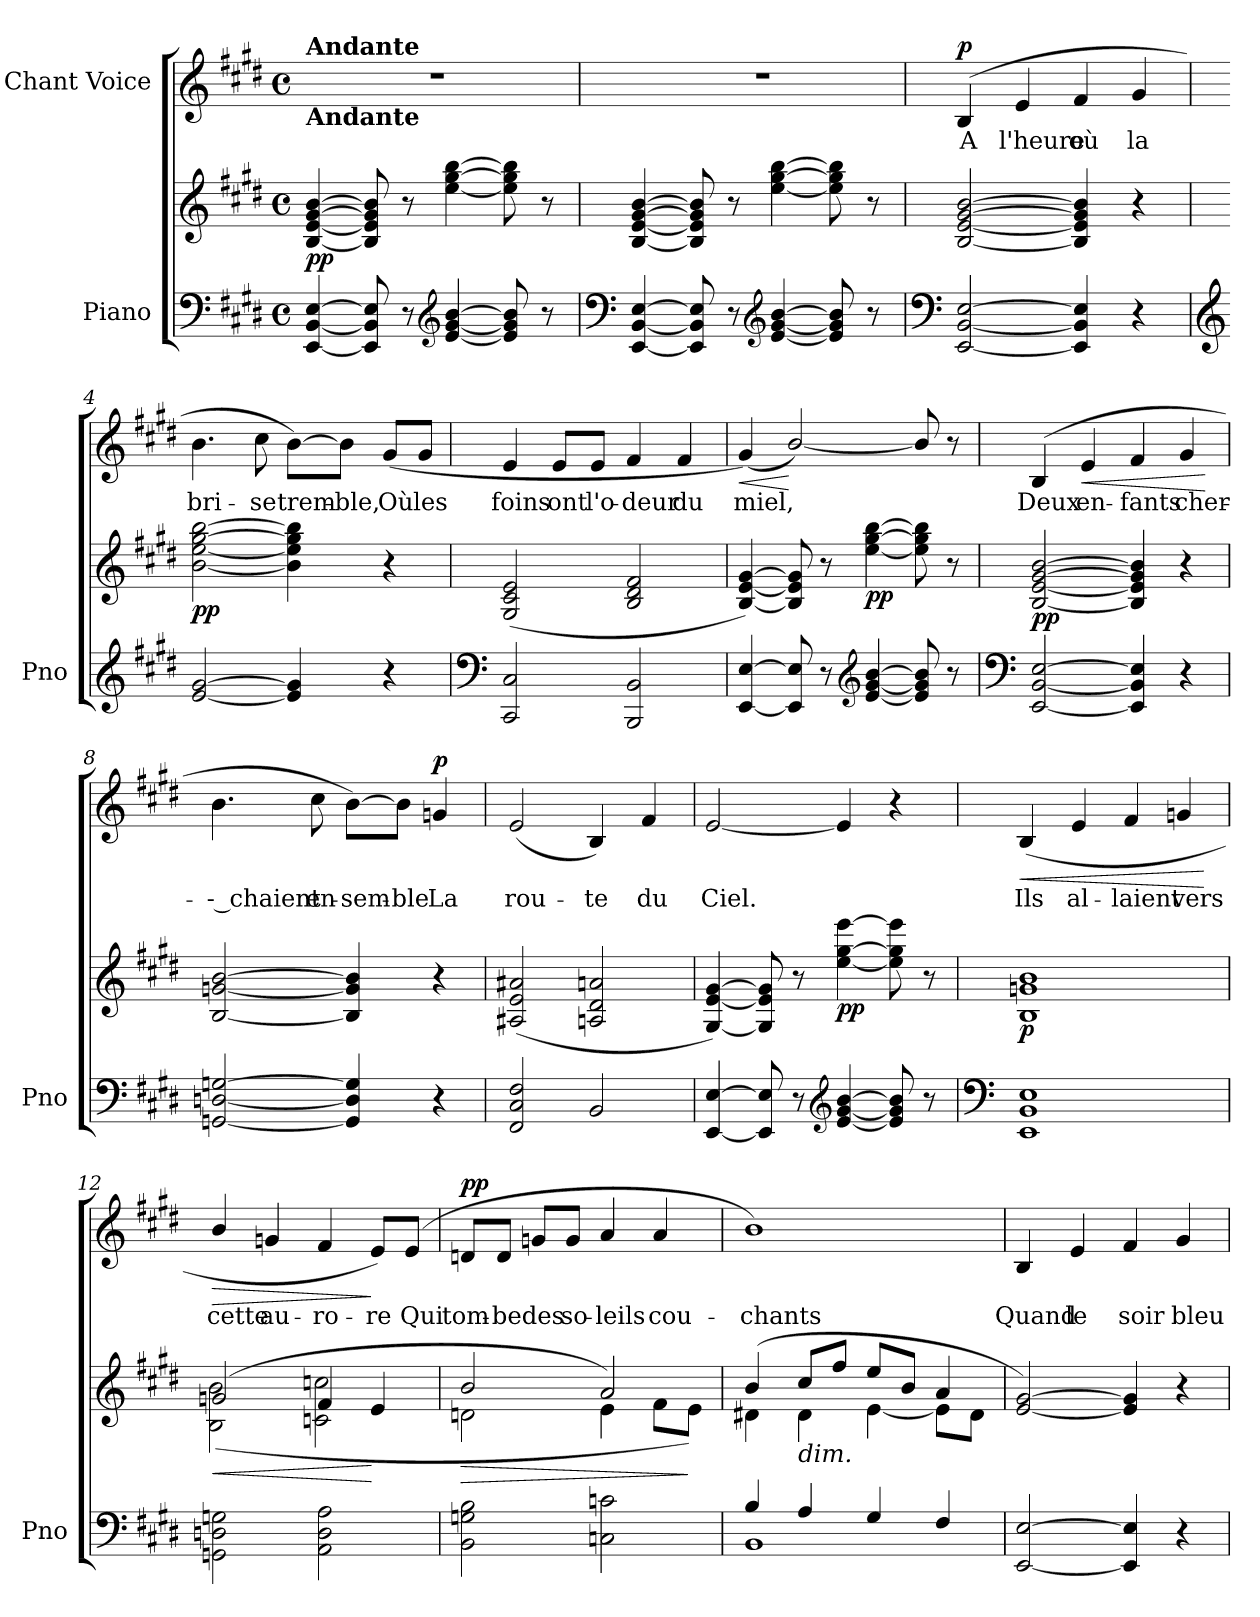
**kern	**kern	**dynam	**kern	**text	**dynam
*part2	*part2	*part2	*part1	*part1	*part1
*staff3	*staff2	*staff2/3	*staff1	*staff1	*staff1
*I"Piano	*	*	*I"Chant Voice	*	*
*I'Pno	*	*	*	*	*
*clefF4	*clefG2	*	*clefG2	*	*
*k[f#c#g#d#]	*k[f#c#g#d#]	*	*k[f#c#g#d#]	*	*
*M4/4	*M4/4	*	*M4/4	*	*
*met(c)	*met(c)	*	*met(c)	*	*
=1	=1	=1	=1	=1	=1
!	!	!	!LO:TX:a:B:t=Andante	!	!
!	!	!	!LO:TX:b:B:t=Andante	!	!
!	!	!LO:DY:b	!	!	!
[4EE/ [4BB/ [4E/	[4B/ [4e/ [>4g#/ [4b/	pp	1r	.	.
8EE/] 8BB/] 8E/]	8B/] 8e/] 8g#/] 8b/]	.	.	.	.
8r	8r	.	.	.	.
*clefG2	*	*	*	*	*
[4e/ [4g#/ [4b/	[4ee\ [4gg#\ [4bb\	.	.	.	.
8e/] 8g#/] 8b/]	8ee\] 8gg#\] 8bb\]	.	.	.	.
8r	8r	.	.	.	.
=2	=2	=2	=2	=2	=2
*clefF4	*	*	*	*	*
[4EE/ [4BB/ [4E/	[4B/ [4e/ [>4g#/ [4b/	.	1r	.	.
8EE/] 8BB/] 8E/]	8B/] 8e/] 8g#/] 8b/]	.	.	.	.
8r	8r	.	.	.	.
*clefG2	*	*	*	*	*
[4e/ [4g#/ [4b/	[4ee\ [4gg#\ [4bb\	.	.	.	.
8e/] 8g#/] 8b/]	8ee\] 8gg#\] 8bb\]	.	.	.	.
8r	8r	.	.	.	.
=3	=3	=3	=3	=3	=3
*clefF4	*	*	*	*	*
!	!	!	!	!LO:LY:b	!LO:DY:a
[2EE/ [2BB/ [2E/	[2B/ [2e/ [>2g#/ [2b/	.	(4B/	A	p
!	!	!	!	!LO:LY:b	!
.	.	.	4e/	l'heure	.
!	!	!	!	!LO:LY:b	!
4EE/] 4BB/] 4E/]	4B/] 4e/] 4g#/] 4b/]	.	4f#/	où	.
!	!	!	!	!LO:LY:b	!
4r	4r	.	4g#/	la	.
!!LO:LB:g=z
=4	=4	=4	=4	=4	=4
*clefG2	*	*	*	*	*
!	!	!LO:DY:b	!	!LO:LY:b	!
[2e/ [2g#/	[2b\ [<2ee\ [2gg#\ [2bb\	pp	4.b\	bri-	.
!	!	!	!	!LO:LY:b	!
.	.	.	8cc#\	-se	.
!	!	!	!	!LO:LY:b	!
4e/] 4g#/]	4b\] 4ee\] 4gg#\] 4bb\]	.	[8b\L)	trem-	.
!	!	!	!	!LO:LY:b	!
.	.	.	8b\J]	-ble,	.
!	!	!	!	!LO:LY:b	!
4r	4r	.	(8g#/L	Où	.
!	!	!	!	!LO:LY:b	!
.	.	.	8g#/J	les	.
=5	=5	=5	=5	=5	=5
*clefF4	*	*	*	*	*
!	!	!	!	!LO:LY:b	!
2CC#/ 2C#/	(>2G#/ 2c#/ 2e/	.	4e/	foins	.
!	!	!	!	!LO:LY:b	!
.	.	.	8e/L	ont	.
!	!	!	!	!LO:LY:b	!
.	.	.	8e/J	l'o-	.
!	!	!	!	!LO:LY:b	!
2BBB/ 2BB/	2B/ 2d#/ 2f#/	.	4f#/	-deur	.
!	!	!	!	!LO:LY:b	!
.	.	.	4f#/	du	.
=6	=6	=6	=6	=6	=6
!	!	!	!	!LO:LY:b	!LO:HP:b
[4EE/ [4E/	[4B/ [4e/ [4g#/)	.	(<4g#/)	miel,	<
8EE/] 8E/]	8B/] 8e/] 8g#/]	.	[2b/)	.	[
8r	8r	.	.	.	.
*clefG2	*	*	*	*	*
!	!	!LO:DY:b	!	!	!
[4e/ [4g#/ [4b/	[4ee\ [4gg#\ [4bb\	pp	.	.	.
8e/] 8g#/] 8b/]	8ee\] 8gg#\] 8bb\]	.	8b/]	.	.
8r	8r	.	8r	.	.
=7	=7	=7	=7	=7	=7
*clefF4	*	*	*	*	*
!	!	!LO:DY:b	!	!LO:LY:b	!
[2EE/ [2BB/ [2E/	[2B/ [2e/ [>2g#/ [2b/	pp	(>4B/	Deux	.
!	!	!	!	!LO:LY:b	!LO:HP:b
.	.	.	4e/	en-	<
!	!	!	!	!LO:LY:b	!
4EE/] 4BB/] 4E/]	4B/] 4e/] 4g#/] 4b/]	.	4f#/	-fants	.
!	!	!	!	!LO:LY:b	!
4r	4r	.	4g#/	cher-	.
.	.	.	.	.	[
!!LO:LB:g=z
=8	=8	=8	=8	=8	=8
!	!	!	!	!LO:LY:b	!
[2GGn/ [<2Dn/ [2Gn/	[2B/ [2gn/ [2b/	.	4.b\	-- chaient	.
!	!	!	!	!LO:LY:b	!
.	.	.	8cc#\	en-	.
!	!	!	!	!LO:LY:b	!
4GG/] 4D/] 4G/]	4B/] 4g/] 4b/]	.	[8b\L)	-sem-	.
!	!	!	!	!LO:LY:b	!
.	.	.	8b\J]	-ble	.
!	!	!	!	!LO:LY:b	!LO:DY:a
4r	4r	.	4gn/	La	p
=9	=9	=9	=9	=9	=9
!	!	!	!	!LO:LY:b	!
2FF#/ 2C#/ 2F#/	(>2A#X/ 2e/ 2a#X/	.	(2e/	rou-	.
!	!	!	!	!LO:LY:b	!
2BB/	2An/ 2d#/ 2an/	.	4B/)	-te	.
!	!	!	!	!LO:LY:b	!
.	.	.	4f#/	du	.
=10	=10	=10	=10	=10	=10
!	!	!	!	!LO:LY:b	!
[4EE/ [4E/	[4G#/ [4e/ [4g#/)	.	[2e/	-Ciel.	.
8EE/] 8E/]	8G#/] 8e/] 8g#/]	.	.	.	.
8r	8r	.	.	.	.
*clefG2	*	*	*	*	*
!	!	!LO:DY:b	!	!	!
[4e/ [4g#/ [4b/	[4ee\ [4gg#\ [4eee\	pp	4e/]	.	.
8e/] 8g#/] 8b/]	8ee\] 8gg#\] 8eee\]	.	4r	.	.
8r	8r	.	.	.	.
=11	=11	=11	=11	=11	=11
*clefF4	*	*	*	*	*
!	!	!LO:DY:b	!	!LO:LY:b	!LO:HP:b
1EE 1BB 1E	1B 1gn 1b	p	(>4B/	Ils	<
!	!	!	!	!LO:LY:b	!
.	.	.	4e/	al-	.
!	!	!	!	!LO:LY:b	!
.	.	.	4f#/	-laient	.
!	!	!	!	!LO:LY:b	!
.	.	.	4gn/	vers	.
.	.	.	.	.	[
!!LO:PB:g=z
=12	=12	=12	=12	=12	=12
!	!	!LO:HP:b	!	!LO:LY:b	!LO:HP:b
*	*^	*	*	*	*
2GGn\ 2Dn\ 2Gn\	(2gn/	(2B\ 2b\	<	4b/	cette	>
!	!	!	!	!	!LO:LY:b	!
.	.	.	.	4gn/	au-	.
!	!	!	!	!	!LO:LY:b	!
2AA\ 2D\ 2A\	4f#/	2cn\ 2ccn\	.	4f#/	-ro-	.
!	!	!	!	!	!LO:LY:b	!
.	4e/	.	[	8e/L)	-re	]
!	!	!	!	!	!LO:LY:b	!
.	.	.	.	(8e/J	Qui	.
=13	=13	=13	=13	=13	=13	=13
!	!	!	!LO:HP:b	!	!LO:LY:b	!LO:DY:a
2BB\ 2Gn\ 2B\	2b/	2dn\	>	8dn/L	tom-	pp
!	!	!	!	!	!LO:LY:b	!
.	.	.	.	8d/J	-be	.
!	!	!	!	!	!LO:LY:b	!
.	.	.	.	8gn/L	des	.
!	!	!	!	!	!LO:LY:b	!
.	.	.	.	8g/J	so-	.
!	!	!	!	!	!LO:LY:b	!
2Cn\ 2cn\	2a/)	4e\	.	4a/	-leils	.
!	!	!	!	!	!LO:LY:b	!
.	.	8f#\L	.	4a/	cou-	.
.	.	8e\J)	]	.	.	.
=14	=14	=14	=14	=14	=14	=14
*^	*	*	*	*	*	*
!	!	!	!	!	!	!LO:LY:b	!
4B/	1BB	(4b/	4d#X\	.	1b)	-chants	.
!	!	!LO:TX:b:i:t=dim.	!	!	!	!	!
4A/	.	8cc#/L	4d#\	.	.	.	.
.	.	8ff#/J	.	.	.	.	.
4G#/	.	8ee/L	[4e\	.	.	.	.
.	.	8b/J	.	.	.	.	.
4F#/	.	4a/	8e\L]	.	.	.	.
.	.	.	8d#\J	.	.	.	.
*v	*v	*	*	*	*	*	*
=15	=15	=15	=15	=15	=15	=15
!	!	!	!	!	!LO:LY:b	!
*	*v	*v	*	*	*	*
[2EE/ [2E/	[2e/ [2g#/)	.	4B/	Quand	.
!	!	!	!	!LO:LY:b	!
.	.	.	4e/	le	.
!	!	!	!	!LO:LY:b	!
4EE/] 4E/]	4e/] 4g#/]	.	4f#/	soir	.
!	!	!	!	!LO:LY:b	!
4r	4r	.	4g#/	bleu-	.
=	=	=	=	=	=
*-	*-	*-	*-	*-	*-
